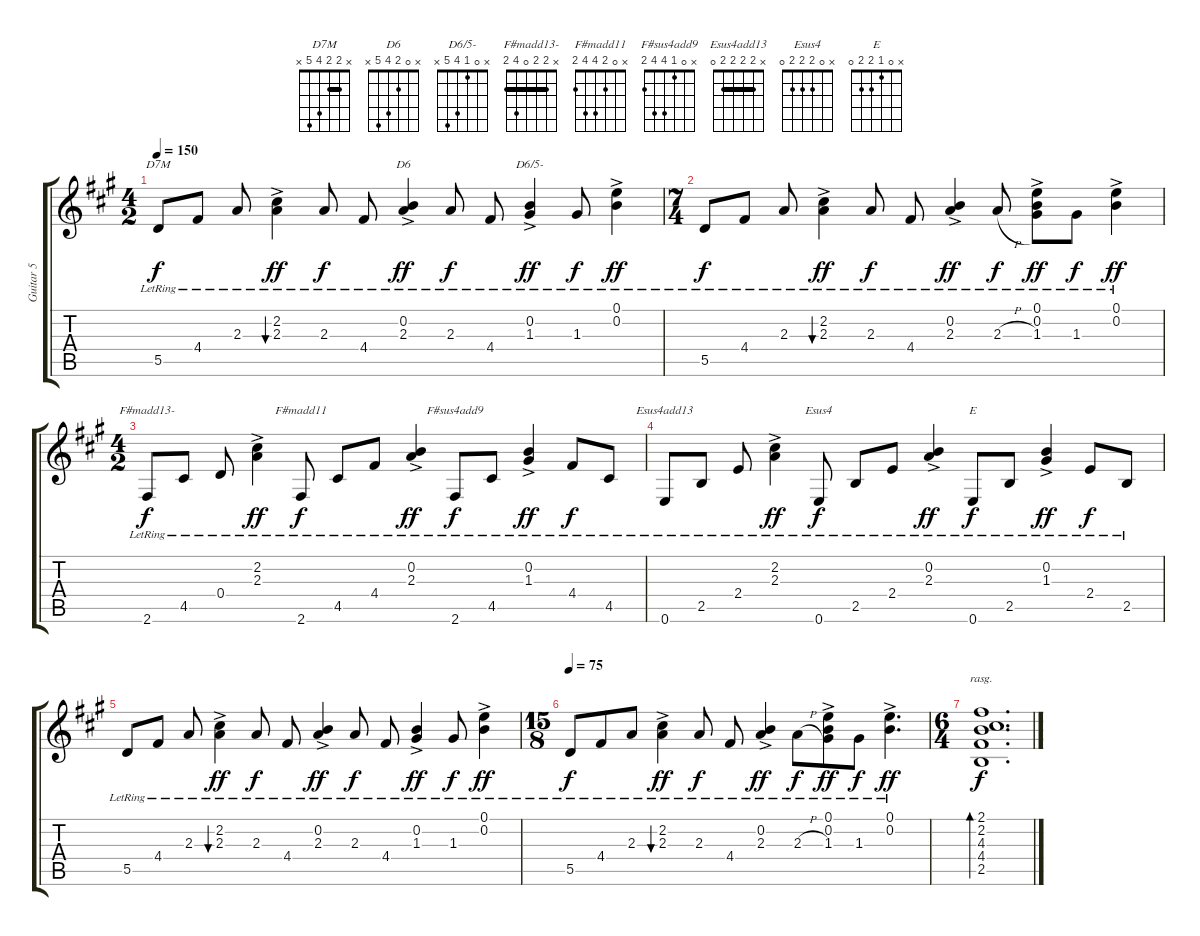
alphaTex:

\track ("Guitar 5" "Guitar 5") {instrument acousticguitarsteel}
\staff {score tabs}
\tuning (E4 B3 G3 D3 A2 E2) {hide}
\chord ("D7M" x 2 2 4 5 x) {barre 2}
\chord ("D6" x 0 2 4 5 x)
\chord ("D6/5-" x 0 1 4 5 x)
\chord ("F#madd13-" x 2 2 0 4 2) {barre 2}
\chord ("F#madd11" x 0 2 4 4 2)
\chord ("F#sus4add9" x 0 1 4 4 2)
\chord ("Esus4add13" x 2 2 2 2 0) {barre 2}
\chord ("Esus4" x 0 2 2 2 0)
\chord ("E" x 0 1 2 2 0)
\ts (4 2)
\tempo 150
\clef g2
\ks f#minor
5.5{lr}.8{ch "D7M" dy f} 4.4{lr}.8 2.3{lr}.8 (2.2{ac lr} 2.3{ac lr}).4{bu 60 dy ff} 2.3{lr}.8{dy f} 4.4{lr}.8 (0.2{ac} 2.3{ac lr}).4{ch "D6" dy ff} 2.3{lr}.8{dy f} 4.4{lr}.8 (0.2{ac} 1.3{ac lr}).4{ch "D6/5-" dy ff} 1.3{lr}.8{dy f} (0.1{ac lr} 0.2{ac}).4{dy ff} |
\ts (7 4)
5.5{lr}.8{dy f} 4.4{lr}.8 2.3{lr}.8 (2.2{ac lr} 2.3{ac lr}).4{bu 60 dy ff} 2.3{lr}.8{dy f} 4.4{lr}.8 (0.2{ac} 2.3{ac lr}).4{dy ff} 2.3{h lr}.8{dy f} (0.1{ac lr} 0.2{ac} 1.3{ac lr}).8{dy ff} 1.3{lr}.8{dy f} (0.1{ac lr} 0.2{ac}).4{dy ff} |
\ts (4 2)
2.6{lr}.8{ch "F#madd13-" dy f} 4.5{lr}.8 0.4{lr}.8 (2.2{ac lr} 2.3{ac lr}).4{dy ff} 2.6{lr}.8{ch "F#madd11" dy f} 4.5{lr}.8 4.4{lr}.8 (0.2{ac lr} 2.3{ac lr}).4{dy ff} 2.6{lr}.8{ch "F#sus4add9" dy f} 4.5{lr}.8 (0.2{ac lr} 1.3{ac lr}).4{dy ff} 4.4{lr}.8{dy f} 4.5{lr}.8 |
0.6{lr}.8{ch "Esus4add13"} 2.5{lr}.8 2.4{lr}.8 (2.2{ac lr} 2.3{ac lr}).4{dy ff} 0.6{lr}.8{ch "Esus4" dy f} 2.5{lr}.8 2.4{lr}.8 (0.2{ac lr} 2.3{ac lr}).4{dy ff} 0.6{lr}.8{ch "E" dy f} 2.5{lr}.8 (0.2{ac lr} 1.3{ac lr}).4{dy ff} 2.4{lr}.8{dy f} 2.5{lr}.8 |
5.5{lr}.8 4.4{lr}.8 2.3{lr}.8 (2.2{ac lr} 2.3{ac lr}).4{bu 60 dy ff} 2.3{lr}.8{dy f} 4.4{lr}.8 (0.2{ac} 2.3{ac lr}).4{dy ff} 2.3{lr}.8{dy f} 4.4{lr}.8 (0.2{ac} 1.3{ac lr}).4{dy ff} 1.3{lr}.8{dy f} (0.1{ac lr} 0.2{ac}).4{dy ff} |
\ts (15 8)
\tempo 75
5.5{lr}.8{dy f} 4.4{lr}.8 2.3{lr}.8 (2.2{ac lr} 2.3{ac lr}).4{bu 60 dy ff} 2.3{lr}.8{dy f} 4.4{lr}.8 (0.2{ac} 2.3{ac lr}).4{dy ff} 2.3{h lr}.8{dy f} (0.1{ac lr} 0.2{ac} 1.3{ac lr}).8{dy ff} 1.3{lr}.8{dy f} (0.1{ac lr} 0.2{ac}).4{d dy ff} |
\ts (6 4)
(2.1 2.2 4.3 4.4 2.5).1{d bd 480 rasg ii dy f}
